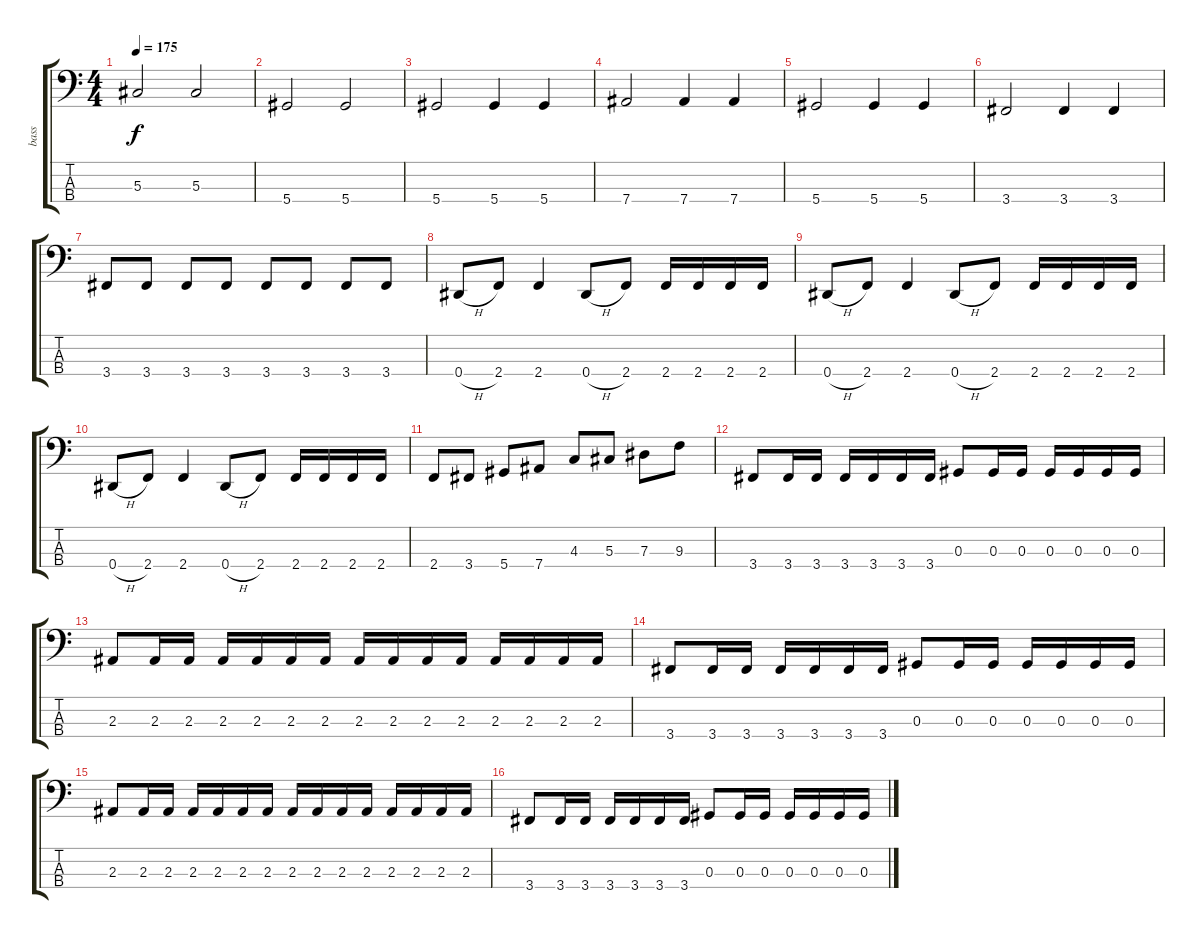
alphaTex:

\track ("bass" "bass") {instrument electricbassfinger}
\staff {score tabs}
\tuning (Gb2 Db2 Ab1 Eb1) {hide}
\ts (4 4)
\tempo 175
\clef f4
\ks c
5.3.2{dy f} 5.3.2 |
5.4.2 5.4.2 |
5.4.2 5.4.4 5.4.4 |
7.4.2 7.4.4 7.4.4 |
5.4.2 5.4.4 5.4.4 |
3.4.2 3.4.4 3.4.4 |
3.4.8 3.4.8 3.4.8 3.4.8 3.4.8 3.4.8 3.4.8 3.4.8 |
0.4{h}.8 2.4.8 2.4.4 0.4{h}.8 2.4.8 2.4.16 2.4.16 2.4.16 2.4.16 |
0.4{h}.8 2.4.8 2.4.4 0.4{h}.8 2.4.8 2.4.16 2.4.16 2.4.16 2.4.16 |
0.4{h}.8 2.4.8 2.4.4 0.4{h}.8 2.4.8 2.4.16 2.4.16 2.4.16 2.4.16 |
2.4.8 3.4.8 5.4.8 7.4.8 4.3.8 5.3.8 7.3.8 9.3.8 |
3.4.8 3.4.16 3.4.16 3.4.16 3.4.16 3.4.16 3.4.16 0.3.8 0.3.16 0.3.16 0.3.16 0.3.16 0.3.16 0.3.16 |
2.3.8 2.3.16 2.3.16 2.3.16 2.3.16 2.3.16 2.3.16 2.3.16 2.3.16 2.3.16 2.3.16 2.3.16 2.3.16 2.3.16 2.3.16 |
3.4.8 3.4.16 3.4.16 3.4.16 3.4.16 3.4.16 3.4.16 0.3.8 0.3.16 0.3.16 0.3.16 0.3.16 0.3.16 0.3.16 |
2.3.8 2.3.16 2.3.16 2.3.16 2.3.16 2.3.16 2.3.16 2.3.16 2.3.16 2.3.16 2.3.16 2.3.16 2.3.16 2.3.16 2.3.16 |
3.4.8 3.4.16 3.4.16 3.4.16 3.4.16 3.4.16 3.4.16 0.3.8 0.3.16 0.3.16 0.3.16 0.3.16 0.3.16 0.3.16
